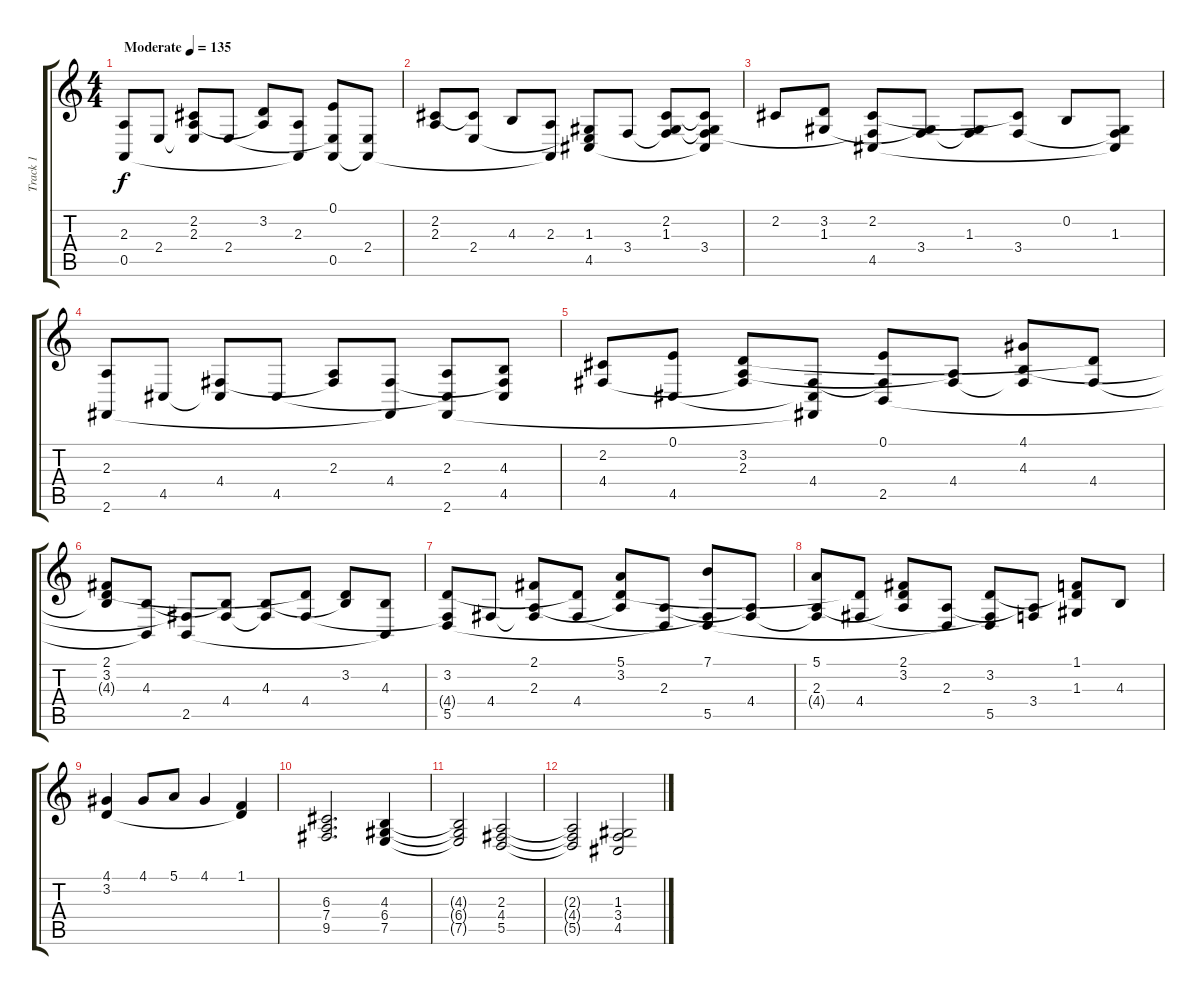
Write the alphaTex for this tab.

\track ("Track 1" "Track 1") {instrument acousticgrandpiano}
\staff {score tabs}
\tuning (E4 B3 G3 D3 A2 E2) {hide}
\ts (4 4)
\tempo (135 "Moderate")
\clef g2
\ks c
(2.3 0.5).8{dy f instrument acousticgrandpiano} 2.4.8 (2.2 2.3 2.4{t}).8 2.4.8 (3.2 2.3{t}).8 (2.3 0.5{t}).8 (0.1 2.4{t} 0.5).8 (2.4 0.5{t}).8 |
(2.2 2.3).8 (2.2{t} 2.4).8 4.3.8 (2.3 0.5{t}).8 (1.3 2.4{t} 4.5).8 3.4.8 (2.2 1.3 3.4{t}).8 (2.2{t} 1.3{t} 3.4 4.5{t}).8 |
2.2.8 (3.2 1.3).8 (2.2 3.4{t} 4.5).8 (1.3{t} 3.4).8 (1.3 3.4{t}).8 (2.2{t} 3.4).8 0.2.8 (1.3 3.4{t} 4.5{t}).8 |
(2.3 2.6).8 4.5.8 (4.4 4.5{t}).8 4.5.8 (2.3 4.4{t}).8 (4.4 2.6{t}).8 (2.3 4.5{t} 2.6).8 (4.3 4.4{t} 4.5).8 |
(2.2 4.4).8 (0.1 4.5).8 (3.2 2.3 4.4{t}).8 (4.4 4.5{t} 2.6{t}).8 (0.1 4.4{t} 2.5).8 (2.3{t} 4.4).8 (4.1 4.3 4.4{t}).8 (3.2{t} 4.4).8 |
(2.1 3.2 4.3{t}).8 (4.3 2.5{t}).8 (4.4{t} 2.5).8 (4.3{t} 4.4).8 (4.3 4.4{t}).8 (3.2{t} 4.4).8 (3.2 4.3{t}).8 (4.3 2.5{t}).8 |
(3.2 4.4{t} 5.5).8 4.4.8 (2.1 2.3 4.4{t}).8 (3.2{t} 4.4).8 (5.1 3.2 2.3{t}).8 (2.3 5.5{t}).8 (7.1 4.4{t} 5.5).8 (2.3{t} 4.4).8 |
(5.1 2.3 4.4{t}).8 (3.2{t} 4.4).8 (2.1 3.2 2.3{t}).8 (2.3 5.5{t}).8 (3.2 4.4{t} 5.5).8 (2.3{t} 3.4).8 (1.1 3.2{t} 1.3).8 4.3.8 |
(4.1 3.2).4 4.1.8 5.1.8 4.1.4 (1.1 3.2{t}).4 |
(6.3 7.4 9.5).2{d} (4.3 6.4 7.5).4 |
(4.3{t} 6.4{t} 7.5{t}).2 (2.3 4.4 5.5).2 |
(2.3{t} 4.4{t} 5.5{t}).2 (1.3 3.4 4.5).2
